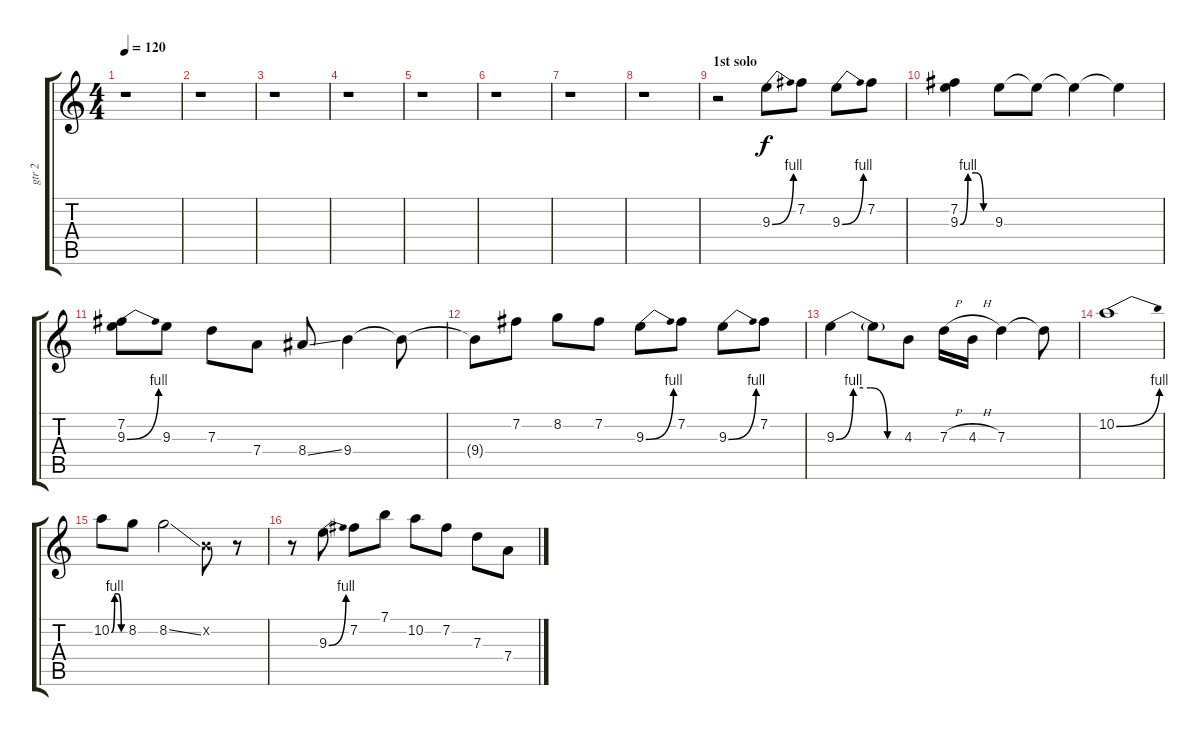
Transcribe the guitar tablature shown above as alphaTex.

\track ("gtr 2" "gtr 2") {instrument overdrivenguitar}
\staff {score tabs}
\tuning (E4 B3 G3 D3 A2 E2) {hide}
\ts (4 4)
\tempo 120
\clef g2
\ks c
r.1{dy f instrument overdrivenguitar} |
r.1 |
r.1 |
r.1 |
r.1 |
r.1 |
r.1 |
r.1 |
\section ("" "1st solo")
r.2 9.3{be (bend 0 0 60 4)}.8 7.2.8 9.3{be (bend 0 0 60 4)}.8 7.2.8 |
(7.2 9.3{be (custom 0 0 15 4 30 4 45 0 60 0)}).4 9.3.8 9.3{t}.8 9.3{t}.4 9.3{t}.4 |
(7.2 9.3{be (bend 0 0 60 4)}).8 9.3.8 7.3.8 7.4.8 8.4{ss}.8 9.4.4 9.4{t}.8 |
9.4{t}.8 7.2.8 8.2.8 7.2.8 9.3{be (bend 0 0 60 4)}.8 7.2.8 9.3{be (bend 0 0 60 4)}.8 7.2.8 |
9.3{be (custom 0 0 15 4 30 4 45 0 60 0)}.4 9.3{t}.8 4.3.8 7.3{h}.16 4.3{h}.16 7.3.4 7.3{t}.8 |
10.2{be (bend 0 0 60 4)}.1 |
10.2{be (custom 0 0 15 4 30 4 45 0 60 0)}.8 8.2.8 8.2{ss}.2 0.2{x}.8 r.8 |
r.8 9.3{be (bend 0 0 60 4)}.8 7.2.8 7.1.8 10.2.8 7.2.8 7.3.8 7.4.8
